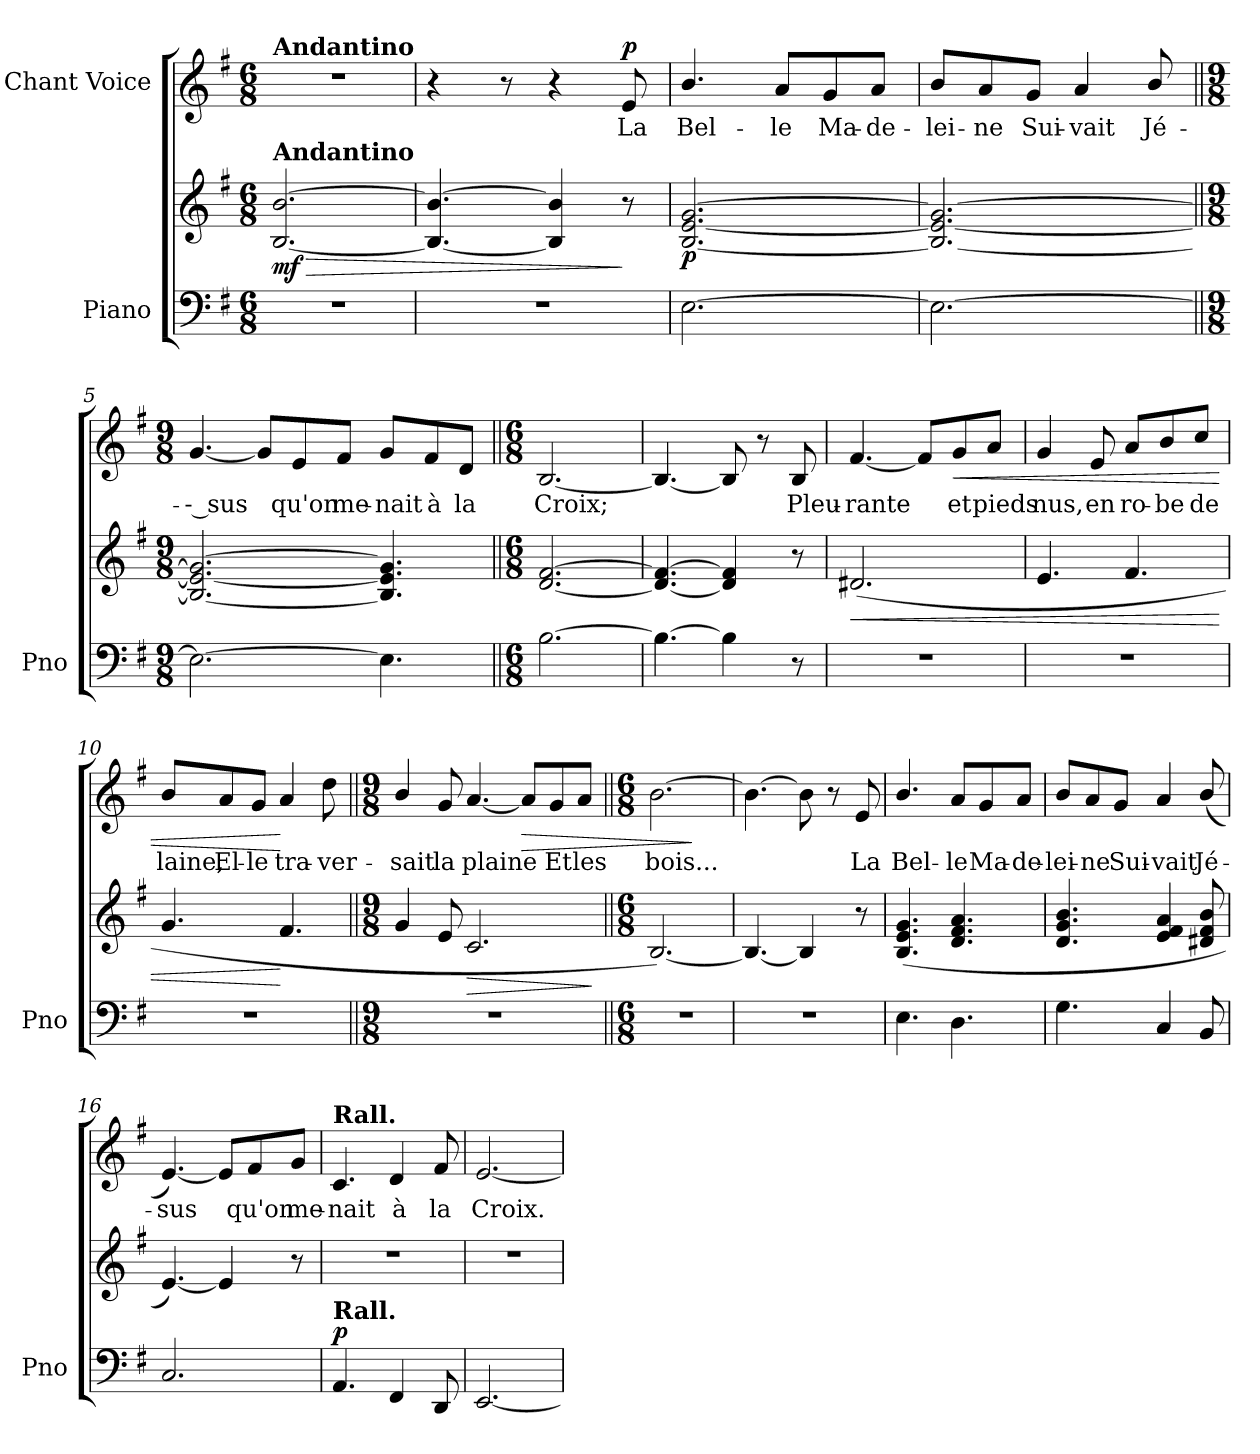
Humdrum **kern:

**kern	**kern	**dynam	**kern	**text	**dynam
*part2	*part2	*part2	*part1	*part1	*part1
*staff3	*staff2	*staff2/3	*staff1	*staff1	*staff1
*I"Piano	*	*	*I"Chant Voice	*	*
*I'Pno	*	*	*	*	*
*clefF4	*clefG2	*	*clefG2	*	*
*k[f#]	*k[f#]	*	*k[f#]	*	*
*M6/8	*M6/8	*	*M6/8	*	*
=1	=1	=1	=1	=1	=1
!	!	!	!LO:TX:a:B:t=Andantino	!	!
!	!LO:TX:a:B:t=Andantino	!	!	!	!
!	!	!LO:HP:b	!	!	!
!	!	!LO:DY:n=1:b	!	!	!
2.r	[2.B/ [2.b/	> mf	2.r	.	.
=2	=2	=2	=2	=2	=2
2.r	4.B/_ 4.b/_	.	4r	.	.
.	.	.	8r	.	.
.	4B/] 4b/]	.	4r	.	.
!	!	!	!	!LO:LY:b	!LO:DY:a
.	8r	]	8e/	La	p
=3	=3	=3	=3	=3	=3
!	!	!LO:DY:b	!	!LO:LY:b	!
[2.E\	[2.B/ [2.e/ [2.g/	p	4.b/	Bel-	.
!	!	!	!	!LO:LY:b	!
.	.	.	8a/L	-le	.
!	!	!	!	!LO:LY:b	!
.	.	.	8g/	Ma-	.
!	!	!	!	!LO:LY:b	!
.	.	.	8a/J	-de-	.
=4	=4	=4	=4	=4	=4
!	!	!	!	!LO:LY:b	!
2.E\_	2.B/_ 2.e/_ 2.g/_	.	8b/L	-lei-	.
!	!	!	!	!LO:LY:b	!
.	.	.	8a/	-ne	.
!	!	!	!	!LO:LY:b	!
.	.	.	8g/J	Sui-	.
!	!	!	!	!LO:LY:b	!
.	.	.	4a/	-vait	.
!	!	!	!	!LO:LY:b	!
.	.	.	8b/	Jé-	.
!!LO:LB:g=z
=5||	=5||	=5||	=5||	=5||	=5||
*M9/8	*M9/8	*	*M9/8	*	*
!	!	!	!	!LO:LY:b	!
2.E\_	2.B/_ 2.e/_ 2.g/_	.	[4.g/	-- sus	.
.	.	.	8g/L]	.	.
!	!	!	!	!LO:LY:b	!
.	.	.	8e/	qu'on	.
!	!	!	!	!LO:LY:b	!
.	.	.	8f#/J	me-	.
!	!	!	!	!LO:LY:b	!
4.E\]	4.B/] 4.e/] 4.g/]	.	8g/L	-nait	.
!	!	!	!	!LO:LY:b	!
.	.	.	8f#/	à	.
!	!	!	!	!LO:LY:b	!
.	.	.	8d/J	la	.
=6||	=6||	=6||	=6||	=6||	=6||
*M6/8	*M6/8	*	*M6/8	*	*
!	!	!	!	!LO:LY:b	!
[2.B\	[2.d/ [2.f#/	.	[2.B/	Croix;	.
=7	=7	=7	=7	=7	=7
4.B\_	4.d/_ 4.f#/_	.	4.B/_	.	.
4B\]	4d/] 4f#/]	.	8B/]	.	.
.	.	.	8r	.	.
!	!	!	!	!LO:LY:b	!
8r	8r	.	8B/	Pleu-	.
=8	=8	=8	=8	=8	=8
!	!	!LO:HP:b	!	!LO:LY:b	!
2.r	(>2.d#X/	<	[4.f#/	-rante	.
.	.	.	8f#/L]	.	.
!	!	!	!	!LO:LY:b	!LO:HP:b
.	.	.	8g/	et	<
!	!	!	!	!LO:LY:b	!
.	.	.	8a/J	pieds	.
!!LO:LB:g=z
=9	=9	=9	=9	=9	=9
!	!	!	!	!LO:LY:b	!
2.r	4.e/	.	4g/	nus,	.
!	!	!	!	!LO:LY:b	!
.	.	.	8e/	en	.
!	!	!	!	!LO:LY:b	!
.	4.f#/	.	8a/L	ro-	.
!	!	!	!	!LO:LY:b	!
.	.	.	8b/	-be	.
!	!	!	!	!LO:LY:b	!
.	.	.	8cc/J	de	.
=10	=10	=10	=10	=10	=10
!	!	!	!	!LO:LY:b	!
2.r	4.g/	.	8b/L	laine,	.
!	!	!	!	!LO:LY:b	!
.	.	.	8a/	El-	.
!	!	!	!	!LO:LY:b	!
.	.	.	8g/J	-le	.
!	!	!	!	!LO:LY:b	!
.	4.f#/	[	4a/	tra-	[
!	!	!	!	!LO:LY:b	!
.	.	.	8dd\	-ver-	.
=11||	=11||	=11||	=11||	=11||	=11||
*M9/8	*M9/8	*	*M9/8	*	*
!	!	!	!	!LO:LY:b	!
8%9r	4g/	.	4b/	-sait	.
!	!	!	!	!LO:LY:b	!
.	8e/	.	8g/	la	.
!	!	!LO:HP:b	!	!LO:LY:b	!
.	2.c/	>	[4.a/	plaine	.
!	!	!	!	!	!LO:HP:b
.	.	.	8a/L]	.	>
!	!	!	!	!LO:LY:b	!
.	.	.	8g/	Et	.
!	!	!	!	!LO:LY:b	!
.	.	.	8a/J	les	.
.	.	]	.	.	.
=12||	=12||	=12||	=12||	=12||	=12||
*M6/8	*M6/8	*	*M6/8	*	*
!	!	!	!	!LO:LY:b	!
2.r	[2.B/)	.	[2.b\	bois...	.
.	.	.	.	.	]
!!LO:PB:g=z
=13	=13	=13	=13	=13	=13
2.r	4.B/_	.	4.b\_	.	.
.	4B/]	.	8b\]	.	.
.	.	.	8r	.	.
!	!	!	!	!LO:LY:b	!
.	8r	.	8e/	La	.
=14	=14	=14	=14	=14	=14
!	!	!LO:DY:b	!	!LO:LY:b	!
!	!	!LO:DY:n=1:b	!	!	!LO:DY:a
!	!	!	!	!	!LO:DY:n=1:a
4.E\	(>4.B/ 4.e/ 4.g/	other-dynamics f	4.b/	Bel-	other-dynamics f
!	!	!	!	!LO:LY:b	!
4.D\	4.d/ 4.f#/ 4.a/	.	8a/L	-le	.
!	!	!	!	!LO:LY:b	!
.	.	.	8g/	Ma-	.
!	!	!	!	!LO:LY:b	!
.	.	.	8a/J	-de-	.
=15	=15	=15	=15	=15	=15
!	!	!	!	!LO:LY:b	!
4.G\	4.d/ 4.g/ 4.b/	.	8b/L	-lei-	.
!	!	!	!	!LO:LY:b	!
.	.	.	8a/	-ne	.
!	!	!	!	!LO:LY:b	!
.	.	.	8g/J	Sui-	.
!	!	!	!	!LO:LY:b	!
4C/	4e/ 4f#/ 4a/	.	4a/	-vait	.
!	!	!	!	!LO:LY:b	!
8BB/	8d#X/ 8f#/ 8b/	.	(>8b/	Jé-	.
=16	=16	=16	=16	=16	=16
!	!	!	!	!LO:LY:b	!
2.C/	[4.e/)	.	[4.e/)	-sus	.
.	4e/]	.	8e/L]	.	.
!	!	!	!	!LO:LY:b	!
.	.	.	8f#/	qu'on	.
!	!	!	!	!LO:LY:b	!
.	8r	.	8g/J	me-	.
=17	=17	=17	=17	=17	=17
*	*	*	*MM86	*	*
!	!	!	!LO:TX:a:B:t=Rall.	!	!
!LO:TX:a:B:t=Rall.	!	!	!	!	!
!	!	!LO:DY:a=2	!	!LO:LY:b	!
4.AA/	2.r	p	4.c/	-nait	.
!	!	!	!	!LO:LY:b	!
4FF#/	.	.	4d/	à	.
*	*	*	*MM74	*	*
!	!	!	!	!LO:LY:b	!
8DD/	.	.	8f#/	la	.
=18	=18	=18	=18	=18	=18
!	!	!	!	!LO:LY:b	!
[2.EE/	2.r	.	[2.e/	Croix.	.
=	=	=	=	=	=
*-	*-	*-	*-	*-	*-
